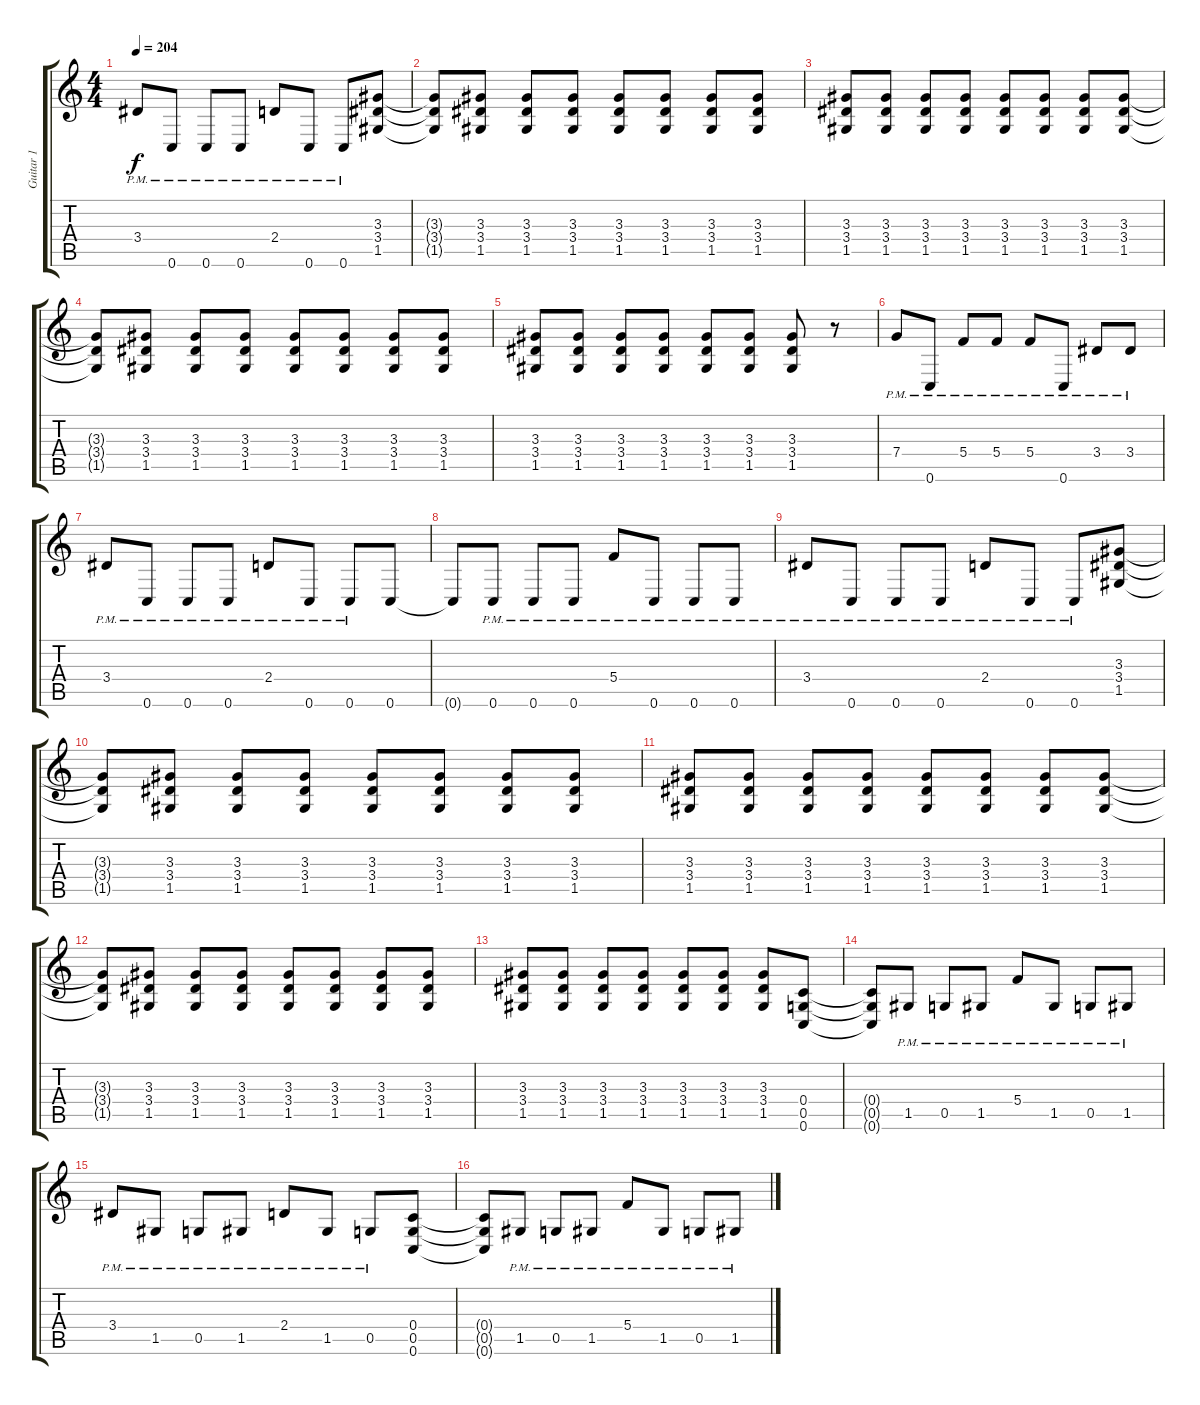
\track ("Guitar 1" "Guitar 1") {instrument distortionguitar}
\staff {score tabs}
\tuning (D4 A3 F3 C3 G2 C2) {hide}
\ts (4 4)
\tempo 204
\clef g2
\ks c
3.4{pm}.8{dy f} 0.6{pm}.8 0.6{pm}.8 0.6{pm}.8 2.4{pm}.8 0.6{pm}.8 0.6{pm}.8 (3.3 3.4 1.5).8 |
(3.3{t} 3.4{t} 1.5{t}).8 (3.3 3.4 1.5).8 (3.3 3.4 1.5).8 (3.3 3.4 1.5).8 (3.3 3.4 1.5).8 (3.3 3.4 1.5).8 (3.3 3.4 1.5).8 (3.3 3.4 1.5).8 |
(3.3 3.4 1.5).8 (3.3 3.4 1.5).8 (3.3 3.4 1.5).8 (3.3 3.4 1.5).8 (3.3 3.4 1.5).8 (3.3 3.4 1.5).8 (3.3 3.4 1.5).8 (3.3 3.4 1.5).8 |
(3.3{t} 3.4{t} 1.5{t}).8 (3.3 3.4 1.5).8 (3.3 3.4 1.5).8 (3.3 3.4 1.5).8 (3.3 3.4 1.5).8 (3.3 3.4 1.5).8 (3.3 3.4 1.5).8 (3.3 3.4 1.5).8 |
(3.3 3.4 1.5).8 (3.3 3.4 1.5).8 (3.3 3.4 1.5).8 (3.3 3.4 1.5).8 (3.3 3.4 1.5).8 (3.3 3.4 1.5).8 (3.3 3.4 1.5).8 r.8 |
7.4{pm}.8 0.6{pm}.8 5.4{pm}.8 5.4{pm}.8 5.4{pm}.8 0.6{pm}.8 3.4{pm}.8 3.4{pm}.8 |
3.4{pm}.8 0.6{pm}.8 0.6{pm}.8 0.6{pm}.8 2.4{pm}.8 0.6{pm}.8 0.6{pm}.8 0.6.8 |
0.6{t}.8 0.6{pm}.8 0.6{pm}.8 0.6{pm}.8 5.4{pm}.8 0.6{pm}.8 0.6{pm}.8 0.6{pm}.8 |
3.4{pm}.8 0.6{pm}.8 0.6{pm}.8 0.6{pm}.8 2.4{pm}.8 0.6{pm}.8 0.6{pm}.8 (3.3 3.4 1.5).8 |
(3.3{t} 3.4{t} 1.5{t}).8 (3.3 3.4 1.5).8 (3.3 3.4 1.5).8 (3.3 3.4 1.5).8 (3.3 3.4 1.5).8 (3.3 3.4 1.5).8 (3.3 3.4 1.5).8 (3.3 3.4 1.5).8 |
(3.3 3.4 1.5).8 (3.3 3.4 1.5).8 (3.3 3.4 1.5).8 (3.3 3.4 1.5).8 (3.3 3.4 1.5).8 (3.3 3.4 1.5).8 (3.3 3.4 1.5).8 (3.3 3.4 1.5).8 |
(3.3{t} 3.4{t} 1.5{t}).8 (3.3 3.4 1.5).8 (3.3 3.4 1.5).8 (3.3 3.4 1.5).8 (3.3 3.4 1.5).8 (3.3 3.4 1.5).8 (3.3 3.4 1.5).8 (3.3 3.4 1.5).8 |
(3.3 3.4 1.5).8 (3.3 3.4 1.5).8 (3.3 3.4 1.5).8 (3.3 3.4 1.5).8 (3.3 3.4 1.5).8 (3.3 3.4 1.5).8 (3.3 3.4 1.5).8 (0.4 0.5 0.6).8 |
(0.4{t} 0.5{t} 0.6{t}).8 1.5{pm}.8 0.5{pm}.8 1.5{pm}.8 5.4{pm}.8 1.5{pm}.8 0.5{pm}.8 1.5{pm}.8 |
3.4{pm}.8 1.5{pm}.8 0.5{pm}.8 1.5{pm}.8 2.4{pm}.8 1.5{pm}.8 0.5{pm}.8 (0.4 0.5 0.6).8 |
(0.4{t} 0.5{t} 0.6{t}).8 1.5{pm}.8 0.5{pm}.8 1.5{pm}.8 5.4{pm}.8 1.5{pm}.8 0.5{pm}.8 1.5{pm}.8
